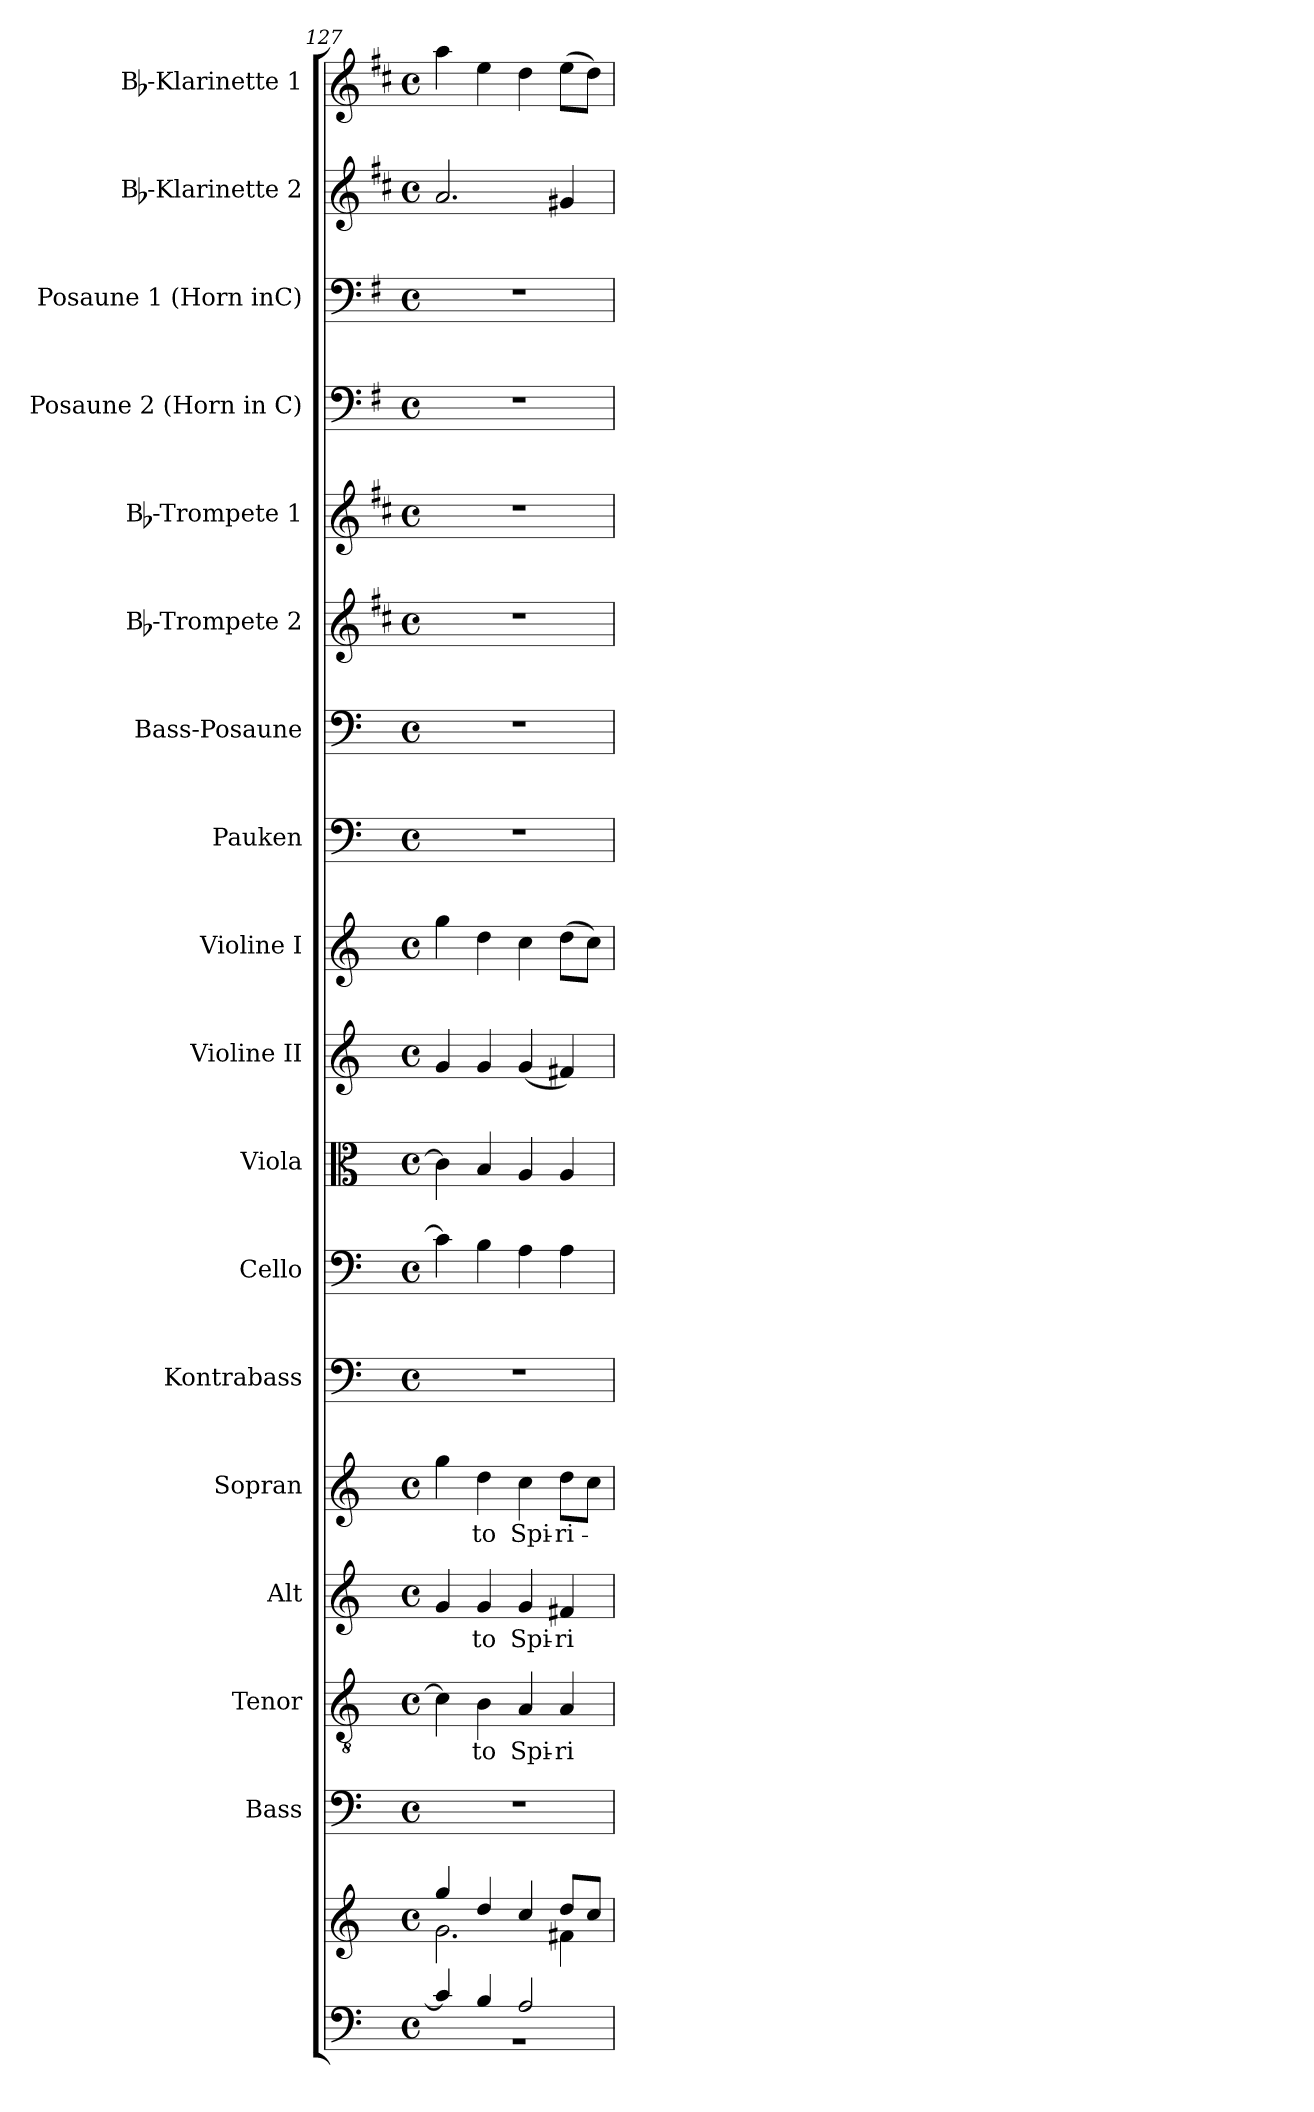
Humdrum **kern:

**kern	**kern	**kern	**kern	**text	**kern	**text	**kern	**text	**kern	**kern	**kern	**kern	**kern	**kern	**kern	**kern	**kern	**kern	**kern	**kern	**kern
*part18	*part18	*part17	*part16	*part16	*part15	*part15	*part14	*part14	*part13	*part12	*part11	*part10	*part9	*part8	*part7	*part6	*part5	*part4	*part3	*part2	*part1
*staff19	*staff18	*staff17	*staff16	*staff16	*staff15	*staff15	*staff14	*staff14	*staff13	*staff12	*staff11	*staff10	*staff9	*staff8	*staff7	*staff6	*staff5	*staff4	*staff3	*staff2	*staff1
*	*	*I"Bass	*I"Tenor	*	*I"Alt	*	*I"Sopran	*	*I"Kontrabass	*I"Cello	*I"Viola	*I"Violine II	*I"Violine I	*I"Pauken	*I"Bass-Posaune	*I"Bb-Trompete 2	*I"Bb-Trompete 1	*I"Posaune 2 (Horn in C)	*I"Posaune 1 (Horn inC)	*I"Bb-Klarinette 2	*I"Bb-Klarinette 1
*	*	*I'B.	*I'T.	*	*I'A.	*	*I'S.	*	*I'Kb.	*	*I'Vla.	*I'Vl. II	*I'Vl. I	*I'Pk.	*I'B-Pos.	*I'Bb Trp. 2	*I'Bb Trp. 1	*I'Pos. 2	*I'Pos. 1	*I'Bb Kl. 2	*I'Bb Kl. 1
*clefF4	*clefG2	*clefF4	*clefGv2	*	*clefG2	*	*clefG2	*	*clefF4	*clefF4	*clefC3	*clefG2	*clefG2	*clefF4	*clefF4	*clefG2	*clefG2	*clefF4	*clefF4	*clefG2	*clefG2
*	*	*	*	*	*	*	*	*	*ITrd7c12	*	*	*	*	*	*	*ITrd1c2	*ITrd1c2	*ITrd4c7	*ITrd4c7	*ITrd1c2	*ITrd1c2
*k[]	*k[]	*k[]	*k[]	*	*k[]	*	*k[]	*	*k[]	*k[]	*k[]	*k[]	*k[]	*k[]	*k[]	*k[]	*k[]	*k[]	*k[]	*k[]	*k[]
*C:	*C:	*C:	*C:	*	*C:	*	*C:	*	*C:	*C:	*C:	*C:	*C:	*C:	*C:	*C:	*C:	*C:	*C:	*C:	*C:
*M4/4	*M4/4	*M4/4	*M4/4	*	*M4/4	*	*M4/4	*	*M4/4	*M4/4	*M4/4	*M4/4	*M4/4	*M4/4	*M4/4	*M4/4	*M4/4	*M4/4	*M4/4	*M4/4	*M4/4
*met(c)	*met(c)	*met(c)	*met(c)	*	*met(c)	*	*met(c)	*	*met(c)	*met(c)	*met(c)	*met(c)	*met(c)	*met(c)	*met(c)	*met(c)	*met(c)	*met(c)	*met(c)	*met(c)	*met(c)
=127	=127	=127	=127	=127	=127	=127	=127	=127	=127	=127	=127	=127	=127	=127	=127	=127	=127	=127	=127	=127	=127
*^	*^	*	*	*	*	*	*	*	*	*	*	*	*	*	*	*	*	*	*	*	*
4c/]	1rBB	4gg/	2.g\	1r	4c\]	.	4g/	.	4gg\	.	1r	4c\]	4c\]	4g/	4gg\	1r	1r	1r	1r	1r	1r	2.g/	4gg\
!	!	!	!	!	!	!LO:LY:b	!	!LO:LY:b	!	!LO:LY:b	!	!	!	!	!	!	!	!	!	!	!	!	!
4B/	.	4dd/	.	.	4B\	-to	4g/	-to	4dd\	-to	.	4B\	4B/	4g/	4dd\	.	.	.	.	.	.	.	4dd\
!	!	!	!	!	!	!LO:LY:b	!	!LO:LY:b	!	!LO:LY:b	!	!	!	!	!	!	!	!	!	!	!	!	!
2A/	.	4cc/	.	.	4A/	Spi-	4g/	Spi-	4cc\	Spi-	.	4A\	4A/	(<4g/	4cc\	.	.	.	.	.	.	.	4cc\
!	!	!	!	!	!	!LO:LY:b	!	!LO:LY:b	!	!LO:LY:b	!	!	!	!	!	!	!	!	!	!	!	!	!
.	.	8dd/L	4f#X\	.	4A/	-ri-	4f#X/	-ri-	8dd\L	-ri-	.	4A\	4A/	4f#X/)	(>8dd\L	.	.	.	.	.	.	4f#X/	(>8dd\L
.	.	8cc/J	.	.	.	.	.	.	8cc\J	.	.	.	.	.	8cc\J)	.	.	.	.	.	.	.	8cc\J)
*v	*v	*	*	*	*	*	*	*	*	*	*	*	*	*	*	*	*	*	*	*	*	*	*
*	*v	*v	*	*	*	*	*	*	*	*	*	*	*	*	*	*	*	*	*	*	*	*
=	=	=	=	=	=	=	=	=	=	=	=	=	=	=	=	=	=	=	=	=	=
*-	*-	*-	*-	*-	*-	*-	*-	*-	*-	*-	*-	*-	*-	*-	*-	*-	*-	*-	*-	*-	*-
